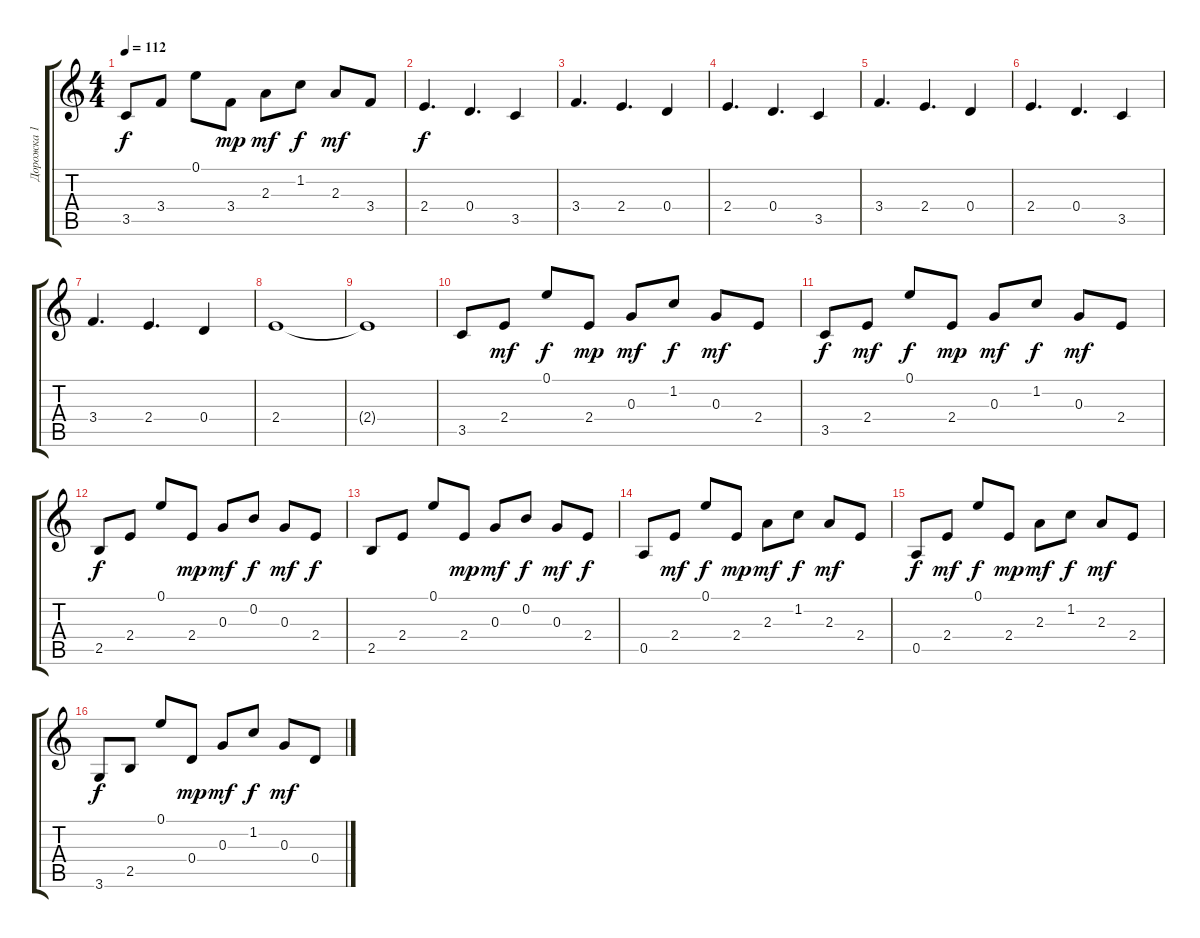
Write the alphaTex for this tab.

\track ("Дорожка 1" "Дорожка 1") {instrument acousticguitarsteel}
\staff {score tabs}
\tuning (E4 B3 G3 D3 A2 E2) {hide}
\ts (4 4)
\tempo 112
\clef g2
\ks c
3.5.8{dy f} 3.4.8 0.1.8 3.4.8{dy mp} 2.3.8{dy mf} 1.2.8{dy f} 2.3.8{dy mf} 3.4.8 |
2.4.4{d dy f volume 12 instrument electricguitarclean} 0.4.4{d} 3.5.4 |
3.4.4{d} 2.4.4{d} 0.4.4 |
2.4.4{d} 0.4.4{d} 3.5.4 |
3.4.4{d} 2.4.4{d} 0.4.4 |
2.4.4{d} 0.4.4{d} 3.5.4 |
3.4.4{d} 2.4.4{d} 0.4.4 |
2.4.1 |
2.4{t}.1 |
3.5.8{volume 10 instrument acousticguitarsteel} 2.4.8{dy mf} 0.1.8{dy f} 2.4.8{dy mp} 0.3.8{dy mf} 1.2.8{dy f} 0.3.8{dy mf} 2.4.8 |
3.5.8{dy f} 2.4.8{dy mf} 0.1.8{dy f} 2.4.8{dy mp} 0.3.8{dy mf} 1.2.8{dy f} 0.3.8{dy mf} 2.4.8 |
2.5.8{dy f} 2.4.8 0.1.8 2.4.8{dy mp} 0.3.8{dy mf} 0.2.8{dy f} 0.3.8{dy mf} 2.4.8{dy f} |
2.5.8 2.4.8 0.1.8 2.4.8{dy mp} 0.3.8{dy mf} 0.2.8{dy f} 0.3.8{dy mf} 2.4.8{dy f} |
0.5.8 2.4.8{dy mf} 0.1.8{dy f} 2.4.8{dy mp} 2.3.8{dy mf} 1.2.8{dy f} 2.3.8{dy mf} 2.4.8 |
0.5.8{dy f} 2.4.8{dy mf} 0.1.8{dy f} 2.4.8{dy mp} 2.3.8{dy mf} 1.2.8{dy f} 2.3.8{dy mf} 2.4.8 |
3.6.8{dy f} 2.5.8 0.1.8 0.4.8{dy mp} 0.3.8{dy mf} 1.2.8{dy f} 0.3.8{dy mf} 0.4.8
